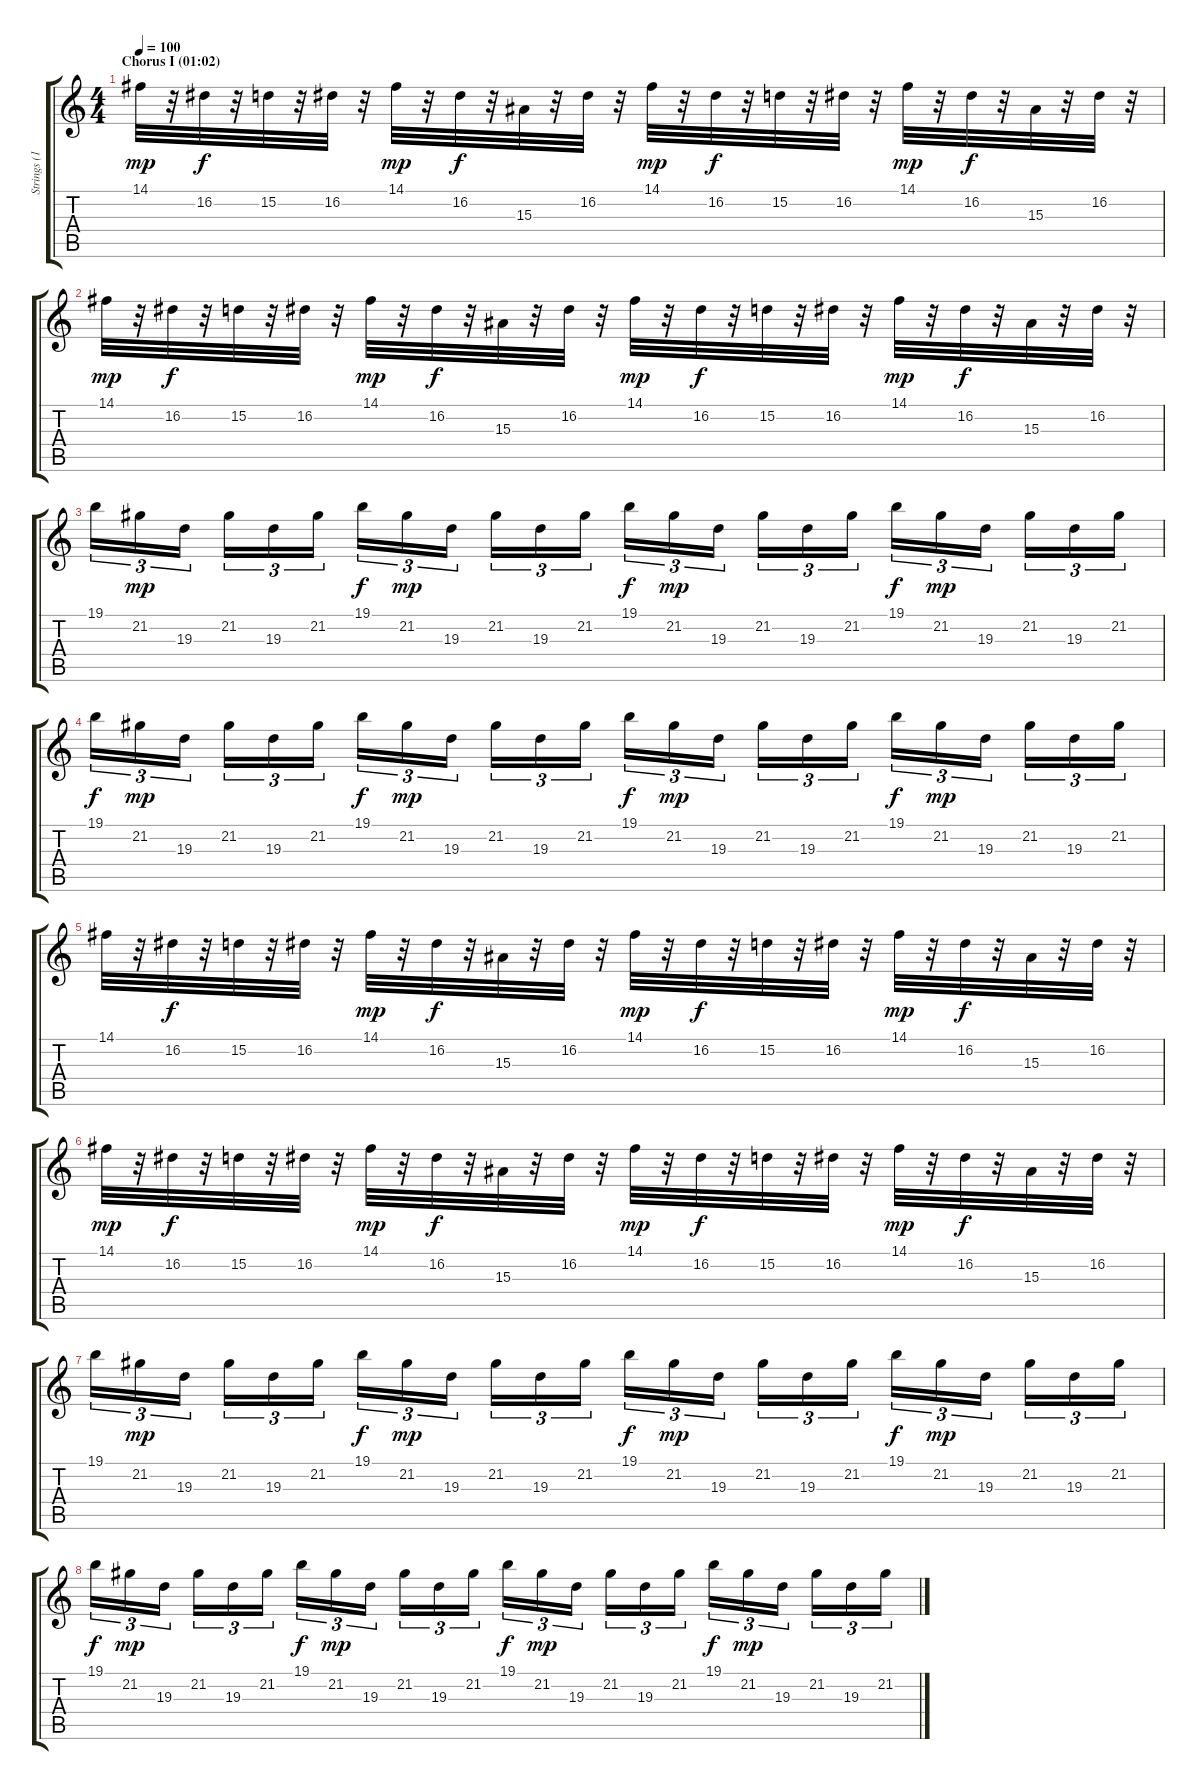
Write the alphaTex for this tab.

\track ("Strings (1)" "Strings (1") {instrument violin}
\staff {score tabs}
\tuning (E4 B3 G3 D3 A2 E2) {hide}
\ts (4 4)
\section ("" "Chorus I (01:02)")
\tempo 100
\clef g2
\ks c
14.1.32{dy mp} r.32 16.2.32{dy f} r.32 15.2.32 r.32 16.2.32 r.32 14.1.32{dy mp} r.32 16.2.32{dy f} r.32 15.3.32 r.32 16.2.32 r.32 14.1.32{dy mp} r.32 16.2.32{dy f} r.32 15.2.32 r.32 16.2.32 r.32 14.1.32{dy mp} r.32 16.2.32{dy f} r.32 15.3.32 r.32 16.2.32 r.32 |
14.1.32{dy mp} r.32 16.2.32{dy f} r.32 15.2.32 r.32 16.2.32 r.32 14.1.32{dy mp} r.32 16.2.32{dy f} r.32 15.3.32 r.32 16.2.32 r.32 14.1.32{dy mp} r.32 16.2.32{dy f} r.32 15.2.32 r.32 16.2.32 r.32 14.1.32{dy mp} r.32 16.2.32{dy f} r.32 15.3.32 r.32 16.2.32 r.32 |
19.1.16{tu (3 2)} 21.2.16{tu (3 2) dy mp} 19.3.16{tu (3 2)} 21.2.16{tu (3 2)} 19.3.16{tu (3 2)} 21.2.16{tu (3 2)} 19.1.16{tu (3 2) dy f} 21.2.16{tu (3 2) dy mp} 19.3.16{tu (3 2)} 21.2.16{tu (3 2)} 19.3.16{tu (3 2)} 21.2.16{tu (3 2)} 19.1.16{tu (3 2) dy f} 21.2.16{tu (3 2) dy mp} 19.3.16{tu (3 2)} 21.2.16{tu (3 2)} 19.3.16{tu (3 2)} 21.2.16{tu (3 2)} 19.1.16{tu (3 2) dy f} 21.2.16{tu (3 2) dy mp} 19.3.16{tu (3 2)} 21.2.16{tu (3 2)} 19.3.16{tu (3 2)} 21.2.16{tu (3 2)} |
19.1.16{tu (3 2) dy f} 21.2.16{tu (3 2) dy mp} 19.3.16{tu (3 2)} 21.2.16{tu (3 2)} 19.3.16{tu (3 2)} 21.2.16{tu (3 2)} 19.1.16{tu (3 2) dy f} 21.2.16{tu (3 2) dy mp} 19.3.16{tu (3 2)} 21.2.16{tu (3 2)} 19.3.16{tu (3 2)} 21.2.16{tu (3 2)} 19.1.16{tu (3 2) dy f} 21.2.16{tu (3 2) dy mp} 19.3.16{tu (3 2)} 21.2.16{tu (3 2)} 19.3.16{tu (3 2)} 21.2.16{tu (3 2)} 19.1.16{tu (3 2) dy f} 21.2.16{tu (3 2) dy mp} 19.3.16{tu (3 2)} 21.2.16{tu (3 2)} 19.3.16{tu (3 2)} 21.2.16{tu (3 2)} |
14.1.32 r.32 16.2.32{dy f} r.32 15.2.32 r.32 16.2.32 r.32 14.1.32{dy mp} r.32 16.2.32{dy f} r.32 15.3.32 r.32 16.2.32 r.32 14.1.32{dy mp} r.32 16.2.32{dy f} r.32 15.2.32 r.32 16.2.32 r.32 14.1.32{dy mp} r.32 16.2.32{dy f} r.32 15.3.32 r.32 16.2.32 r.32 |
14.1.32{dy mp} r.32 16.2.32{dy f} r.32 15.2.32 r.32 16.2.32 r.32 14.1.32{dy mp} r.32 16.2.32{dy f} r.32 15.3.32 r.32 16.2.32 r.32 14.1.32{dy mp} r.32 16.2.32{dy f} r.32 15.2.32 r.32 16.2.32 r.32 14.1.32{dy mp} r.32 16.2.32{dy f} r.32 15.3.32 r.32 16.2.32 r.32 |
19.1.16{tu (3 2)} 21.2.16{tu (3 2) dy mp} 19.3.16{tu (3 2)} 21.2.16{tu (3 2)} 19.3.16{tu (3 2)} 21.2.16{tu (3 2)} 19.1.16{tu (3 2) dy f} 21.2.16{tu (3 2) dy mp} 19.3.16{tu (3 2)} 21.2.16{tu (3 2)} 19.3.16{tu (3 2)} 21.2.16{tu (3 2)} 19.1.16{tu (3 2) dy f} 21.2.16{tu (3 2) dy mp} 19.3.16{tu (3 2)} 21.2.16{tu (3 2)} 19.3.16{tu (3 2)} 21.2.16{tu (3 2)} 19.1.16{tu (3 2) dy f} 21.2.16{tu (3 2) dy mp} 19.3.16{tu (3 2)} 21.2.16{tu (3 2)} 19.3.16{tu (3 2)} 21.2.16{tu (3 2)} |
19.1.16{tu (3 2) dy f} 21.2.16{tu (3 2) dy mp} 19.3.16{tu (3 2)} 21.2.16{tu (3 2)} 19.3.16{tu (3 2)} 21.2.16{tu (3 2)} 19.1.16{tu (3 2) dy f} 21.2.16{tu (3 2) dy mp} 19.3.16{tu (3 2)} 21.2.16{tu (3 2)} 19.3.16{tu (3 2)} 21.2.16{tu (3 2)} 19.1.16{tu (3 2) dy f} 21.2.16{tu (3 2) dy mp} 19.3.16{tu (3 2)} 21.2.16{tu (3 2)} 19.3.16{tu (3 2)} 21.2.16{tu (3 2)} 19.1.16{tu (3 2) dy f} 21.2.16{tu (3 2) dy mp} 19.3.16{tu (3 2)} 21.2.16{tu (3 2)} 19.3.16{tu (3 2)} 21.2.16{tu (3 2)}
